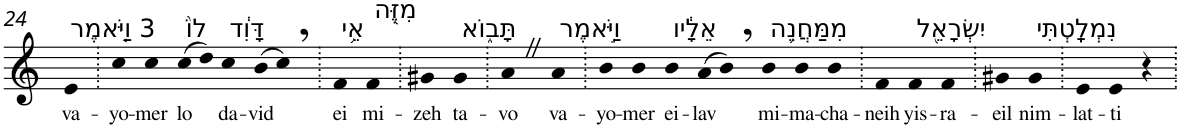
**kern	**text
*part1	*part1
*staff1	*staff1
*I"Piano	*
*I'Pno	*
!!LO:PB:g=z
*clefG2	*
*k[]	*
=24	=24
!LO:TX:a:t=3 וַיֹּ֤אמֶר	!
!	!LO:LY:b
4e	va-
=25.	=25.
!	!LO:LY:b
4cc	-yo-
!	!LO:LY:b
4cc	-mer
!LO:TX:a:t=לוֹ֙	!
!	!LO:LY:b
(>8cc	lo
8dd)	.
!LO:TX:a:t=דָּוִ֔ד	!
!	!LO:LY:b
4cc	da-
!	!LO:LY:b
(>8b	-vid
8cc,)	.
=26.	=26.
!LO:TX:a:t=אֵ֥י	!
!	!LO:LY:b
4f	ei
!LO:TX:a:t=מִזֶּ֖ה	!
!	!LO:LY:b
4f	mi-
=27.	=27.
!	!LO:LY:b
4g#X	-zeh
!LO:TX:a:t=תָּב֑וֹא	!
!	!LO:LY:b
4g#	ta-
=28.	=28.
!	!LO:LY:b
4aZ	-vo
!LO:TX:a:t=וַיֹּ֣אמֶר	!
!	!LO:LY:b
4a	va-
=29.	=29.
!	!LO:LY:b
4b	-yo-
!	!LO:LY:b
4b	-mer
!LO:TX:a:t=אֵלָ֔יו	!
!	!LO:LY:b
4b	ei-
!	!LO:LY:b
(>8a	-lav
8b,)	.
!LO:TX:a:t=מִמַּחֲנֵ֥ה	!
!	!LO:LY:b
4b	mi-
!	!LO:LY:b
4b	-ma-
!	!LO:LY:b
4b	-cha-
=30.	=30.
!	!LO:LY:b
4f	-neih
!LO:TX:a:t=יִשְׂרָאֵ֖ל	!
!	!LO:LY:b
4f	yis-
!	!LO:LY:b
4f	-ra-
=31.	=31.
!	!LO:LY:b
4g#X	-eil
!LO:TX:a:t=נִמְלָֽטְתִּי	!
!	!LO:LY:b
4g#	nim-
=32.	=32.
!	!LO:LY:b
4e	-lat-
!	!LO:LY:b
4e	-ti
4r	.
=.	=.
*-	*-
